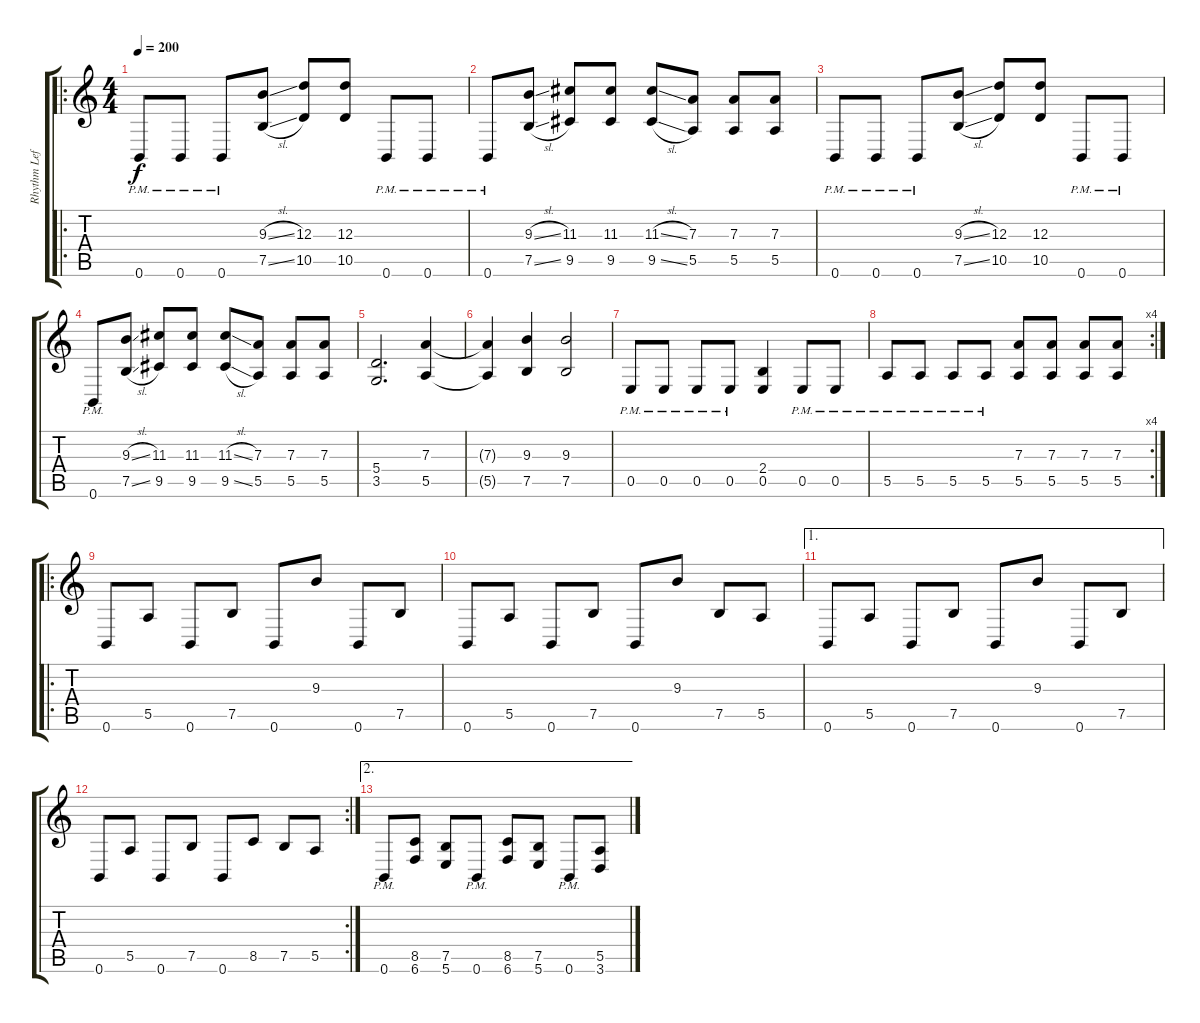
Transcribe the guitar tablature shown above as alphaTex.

\track ("Rhythm Left" "Rhythm Lef") {instrument overdrivenguitar}
\staff {score tabs}
\tuning (B3 Gb3 D3 A2 E2 B1) {hide}
\ro
\ts (4 4)
\tempo 200
\clef g2
\ks c
0.6{pm}.8{dy f} 0.6{pm}.8 0.6{pm}.8 (9.3{sl} 7.5{sl}).8 (12.3 10.5).8 (12.3 10.5).8 0.6{pm}.8 0.6{pm}.8 |
0.6{pm}.8 (9.3{sl} 7.5{sl}).8 (11.3 9.5).8 (11.3 9.5).8 (11.3{sl} 9.5{sl}).8 (7.3 5.5).8 (7.3 5.5).8 (7.3 5.5).8 |
0.6{pm}.8 0.6{pm}.8 0.6{pm}.8 (9.3{sl} 7.5{sl}).8 (12.3 10.5).8 (12.3 10.5).8 0.6{pm}.8 0.6{pm}.8 |
0.6{pm}.8 (9.3{sl} 7.5{sl}).8 (11.3 9.5).8 (11.3 9.5).8 (11.3{sl} 9.5{sl}).8 (7.3 5.5).8 (7.3 5.5).8 (7.3 5.5).8 |
(5.4 3.5).2{d} (7.3 5.5).4 |
(7.3{t} 5.5{t}).4 (9.3 7.5).4 (9.3 7.5).2 |
0.5{pm}.8 0.5{pm}.8 0.5{pm}.8 0.5{pm}.8 (2.4 0.5).4 0.5{pm}.8 0.5{pm}.8 |
\rc 4
5.5{pm}.8 5.5{pm}.8 5.5{pm}.8 5.5{pm}.8 (7.3 5.5).8 (7.3 5.5).8 (7.3 5.5).8 (7.3 5.5).8 |
\ro
0.6.8 5.5.8 0.6.8 7.5.8 0.6.8 9.3.8 0.6.8 7.5.8 |
0.6.8 5.5.8 0.6.8 7.5.8 0.6.8 9.3.8 7.5.8 5.5.8 |
\ae 1
0.6.8 5.5.8 0.6.8 7.5.8 0.6.8 9.3.8 0.6.8 7.5.8 |
\rc 2
0.6.8 5.5.8 0.6.8 7.5.8 0.6.8 8.5.8 7.5.8 5.5.8 |
\ae 2
0.6{pm}.8 (8.5 6.6).8 (7.5 5.6).8 0.6{pm}.8 (8.5 6.6).8 (7.5 5.6).8 0.6{pm}.8 (5.5 3.6).8
